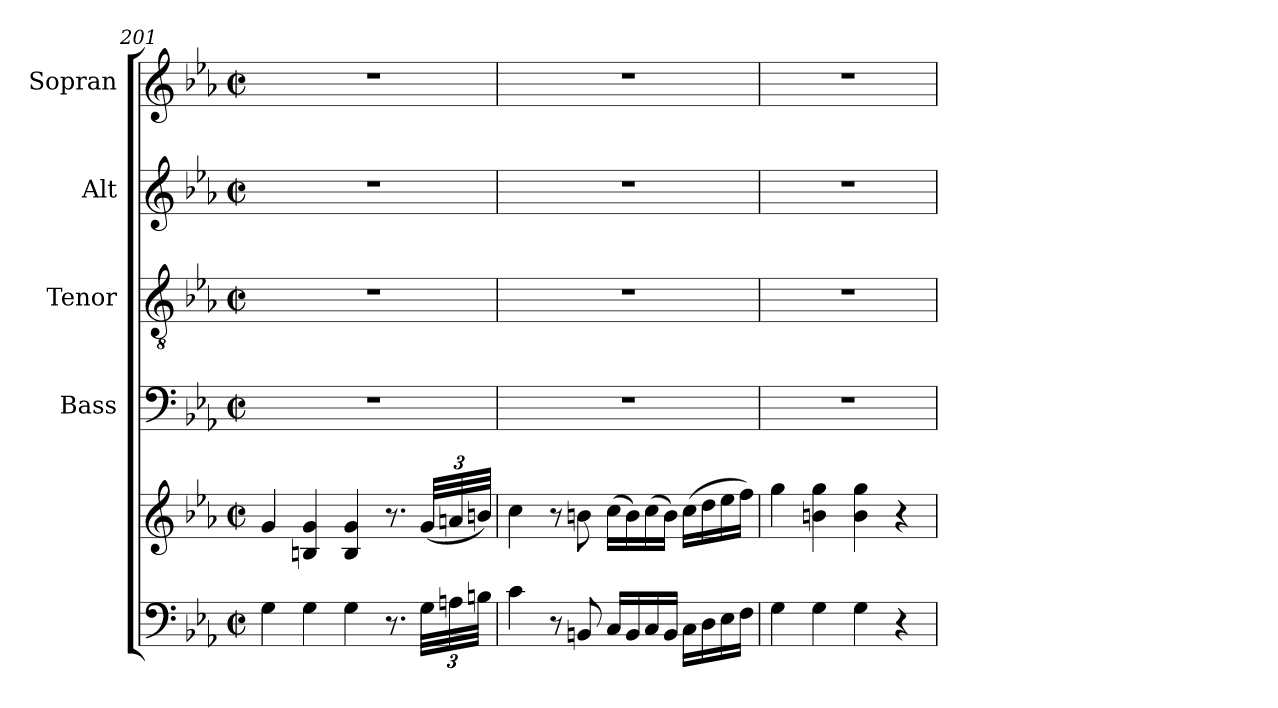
**kern	**kern	**kern	**kern	**kern	**kern
*part5	*part5	*part4	*part3	*part2	*part1
*staff6	*staff5	*staff4	*staff3	*staff2	*staff1
*	*	*I"Bass	*I"Tenor	*I"Alt	*I"Sopran
*	*	*I'B.	*I'T.	*I'A.	*I'S.
*clefF4	*clefG2	*clefF4	*clefGv2	*clefG2	*clefG2
*k[b-e-a-]	*k[b-e-a-]	*k[b-e-a-]	*k[b-e-a-]	*k[b-e-a-]	*k[b-e-a-]
*E-:	*E-:	*E-:	*E-:	*E-:	*E-:
*M2/2	*M2/2	*M2/2	*M2/2	*M2/2	*M2/2
*met(c|)	*met(c|)	*met(c|)	*met(c|)	*met(c|)	*met(c|)
=201	=201	=201	=201	=201	=201
4G\	4g/	1r	1r	1r	1r
4G\	4Bn/ 4g/	.	.	.	.
4G\	4B/ 4g/	.	.	.	.
8.r	8.r	.	.	.	.
48G\LLL	(<48g/LLL	.	.	.	.
48An\	48an/	.	.	.	.
48Bn\JJJ	48bn/JJJ)	.	.	.	.
!!LO:LB:g=z
=202	=202	=202	=202	=202	=202
4c\	4cc\	1r	1r	1r	1r
8r	8r	.	.	.	.
8BBn/	8bn\	.	.	.	.
16C/LL	(>16cc\LL	.	.	.	.
16BB/	16b\)	.	.	.	.
16C/	(>16cc\	.	.	.	.
16BB/JJ	16b\JJ)	.	.	.	.
16C\LL	(>16cc\LL	.	.	.	.
16D\	16dd\	.	.	.	.
16E-\	16ee-\	.	.	.	.
16F\JJ	16ff\JJ)	.	.	.	.
=203	=203	=203	=203	=203	=203
4G\	4gg\	1r	1r	1r	1r
4G\	4bn\ 4gg\	.	.	.	.
4G\	4b\ 4gg\	.	.	.	.
4r	4r	.	.	.	.
=	=	=	=	=	=
*-	*-	*-	*-	*-	*-
